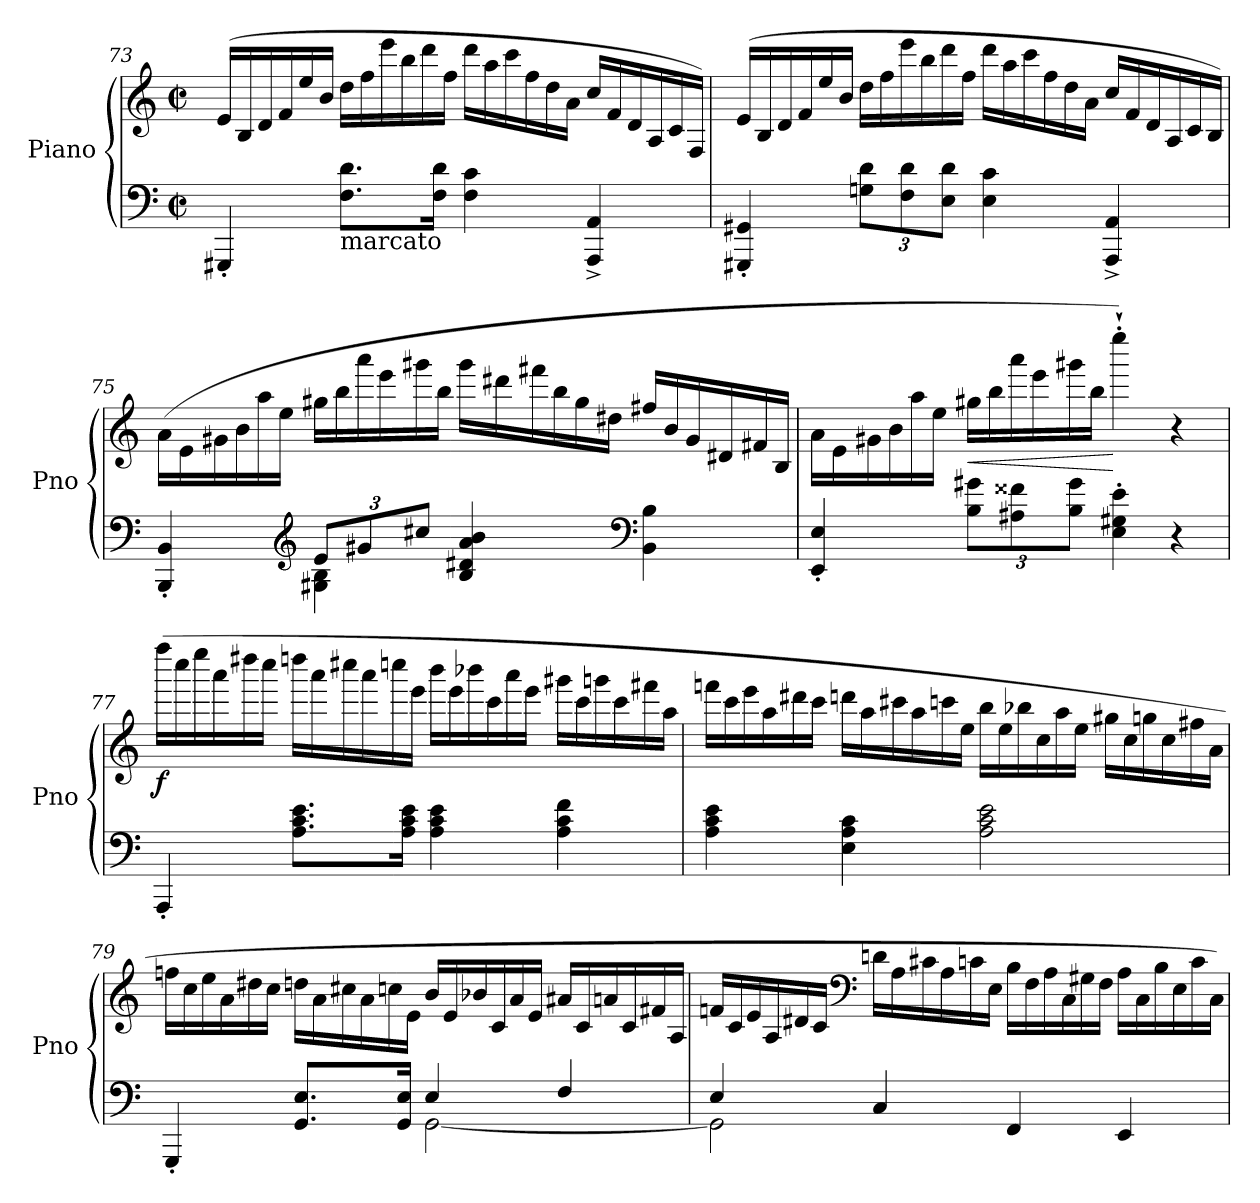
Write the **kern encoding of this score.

**kern	**kern	**dynam
*part1	*part1	*part1
*staff2	*staff1	*staff1/2
*I"Piano	*	*
*I'Pno	*	*
!!LO:PB:g=z
*clefF4	*clefG2	*
*k[]	*k[]	*
*C:	*C:	*
*M2/2	*M2/2	*
*met(c|)	*met(c|)	*
*	*Xtuplet	*
=73	=73	=73
4GGG#X'/	(24e/LL	.
.	24B/	.
.	24d/	.
.	24f/	.
.	24ee/	.
.	24b/JJ	.
!LO:TX:b:t=marcato	!	!
8.F\ 8.d\L	24dd\LL	.
.	24ff\	.
.	24eee\	.
.	24bb\	.
.	24ddd\	.
16F\ 16d\Jk	.	.
.	24ff\JJ	.
4F\ 4c\	24ddd\LL	.
.	24aa\	.
.	24ccc\	.
.	24ff\	.
.	24dd\	.
.	24a\JJ	.
4AAA/^ 4AA/^	24cc/LL	.
.	24f/	.
.	24d/	.
.	24A/	.
.	24c/	.
.	24F/JJ)	.
=74	=74	=74
4GGG#X/' 4GG#X/'	(24e/LL	.
.	24B/	.
.	24d/	.
.	24f/	.
.	24ee/	.
.	24b/JJ	.
*Xbrackettup	*	*
12Gn\ 12d\L	24dd\LL	.
.	24ff\	.
12F\ 12d\	24eee\	.
.	24bb\	.
12E\ 12d\J	24ddd\	.
.	24ff\JJ	.
4E\ 4c\	24ddd\LL	.
.	24aa\	.
.	24ccc\	.
.	24ff\	.
.	24dd\	.
.	24a\JJ	.
4AAA/^ 4AA/^	24cc/LL	.
.	24f/	.
.	24d/	.
.	24A/	.
.	24c/	.
.	24B/JJ)	.
!!LO:LB:g=z
=75	=75	=75
*^	*	*
4BBB/' 4BB/'	4ryy	(24a\LL	.
.	.	24e\	.
.	.	24g#X\	.
.	.	24b\	.
.	.	24aa\	.
.	.	24ee\JJ	.
*clefG2	*	*	*
12e/L	4G#X\ 4B\	24gg#X\LL	.
.	.	24bb\	.
12g#X/	.	24aaa\	.
.	.	24eee\	.
12cc#X/J	.	24ggg#X\	.
.	.	24bb\JJ	.
4B/ 4d#X/ 4a/ 4b/	2ryy	24ggg#\LL	.
.	.	24ddd#X\	.
.	.	24fff#X\	.
.	.	24bb\	.
.	.	24gg#\	.
.	.	24dd#X\JJ	.
*clefF4	*	*	*
4BB\ 4B\	.	24ff#X/LL	.
.	.	24b/	.
.	.	24g#/	.
.	.	24d#X/	.
.	.	24f#X/	.
.	.	24B/JJ	.
*v	*v	*	*
=76	=76	=76
4EE/' 4E/'	24a\LL	.
.	24e\	.
.	24g#X\	.
.	24b\	.
.	24aa\	.
.	24ee\JJ	.
!	!	!LO:HP:b
12B\ 12g#X\L	24gg#X\LL	<
.	24bb\	.
12A#X\ 12f##X\	24aaa\	.
.	24eee\	.
12B\ 12g#\J	24ggg#X\	.
.	24bb\JJ	.
4E\' 4G#X\' 4e\'	4eeee`'\)	[
4r	4r	.
!!LO:LB:g=z
=77	=77	=77
!	!	!LO:DY:b
4AAA'/	(24ffff\LL	f
.	24cccc\	.
.	24eeee\	.
.	24aaa\	.
.	24dddd#X\	.
.	24cccc\JJ	.
8.A\ 8.c\ 8.e\L	24ddddn\LL	.
.	24aaa\	.
.	24cccc#X\	.
.	24aaa\	.
.	24ccccn\	.
16A\ 16c\ 16e\Jk	.	.
.	24eee\JJ	.
4A\ 4c\ 4e\	24bbb\LL	.
.	24eee\	.
.	24bbb-X\	.
.	24ccc\	.
.	24aaa\	.
.	24eee\JJ	.
4A\ 4c\ 4f\	24ggg#X\LL	.
.	24ccc\	.
.	24gggn\	.
.	24ccc\	.
.	24fff#X\	.
.	24aa\JJ	.
=78	=78	=78
4A\ 4c\ 4e\	24fffn\LL	.
.	24ccc\	.
.	24eee\	.
.	24aa\	.
.	24ddd#X\	.
.	24ccc\JJ	.
4E\ 4A\ 4c\	24dddn\LL	.
.	24aa\	.
.	24ccc#X\	.
.	24aa\	.
.	24cccn\	.
.	24ee\JJ	.
2A\ 2c\ 2e\	24bb\LL	.
.	24ee\	.
.	24bb-X\	.
.	24cc\	.
.	24aa\	.
.	24ee\JJ	.
.	24gg#X\LL	.
.	24cc\	.
.	24ggn\	.
.	24cc\	.
.	24ff#X\	.
.	24a\JJ	.
!!LO:LB:g=z
=79	=79	=79
*^	*	*
4GGG'/	2ryy	24ffn\LL	.
.	.	24cc\	.
.	.	24ee\	.
.	.	24a\	.
.	.	24dd#X\	.
.	.	24cc\JJ	.
8.GG/ 8.E/L	.	24ddn\LL	.
.	.	24a\	.
.	.	24cc#X\	.
.	.	24a\	.
.	.	24ccn\	.
16GG/ 16E/Jk	.	.	.
.	.	24e\JJ	.
4E/	[2GG\	24b/LL	.
.	.	24e/	.
.	.	24b-X/	.
.	.	24c/	.
.	.	24a/	.
.	.	24e/JJ	.
4F/	.	24a#X/LL	.
.	.	24c/	.
.	.	24an/	.
.	.	24c/	.
.	.	24f#X/	.
.	.	24A/JJ	.
=80	=80	=80	=80
4E/	2GG\]	24fn/LL	.
.	.	24c/	.
.	.	24e/	.
.	.	24A/	.
.	.	24d#X/	.
.	.	24c/JJ	.
*	*	*clefF4	*
4C/	.	24dn\LL	.
.	.	24A\	.
.	.	24c#X\	.
.	.	24A\	.
.	.	24cn\	.
.	.	24E\JJ	.
4FF/	2ryy	24B\LL	.
.	.	24F\	.
.	.	24A\	.
.	.	24C\	.
.	.	24G#X\	.
.	.	24F\JJ	.
4EE/	.	24A\LL	.
.	.	24C\	.
.	.	24B\	.
.	.	24E\	.
.	.	24c\	.
.	.	24C\JJ)	.
*v	*v	*	*
=	=	=
*-	*-	*-
